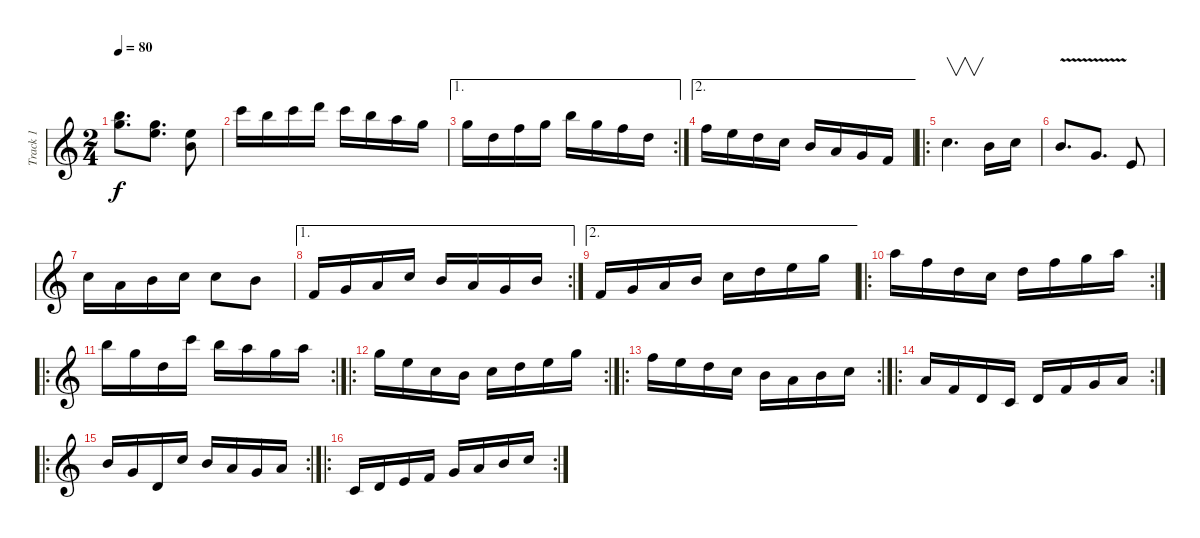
\track ("Track 1" "Track 1") {instrument overdrivenguitar}
\staff {score}
\tuning (E4 B3 G3 D3 A2 E2) {hide}
\ts (2 4)
\tempo 80
\clef g2
\ks c
(7.1 8.2).8{d dy f} (8.2 9.3).8{d} (5.2 4.3).8 |
8.1.16 7.1.16 8.1.16 10.1.16 8.1.16 7.1.16 10.2.16 8.2.16 |
\ae 1
\rc 2
8.2.16 7.3.16 6.2.16 8.2.16 7.1.16 8.2.16 6.2.16 7.3.16 |
\ae 2
6.2.16 5.2.16 7.3.16 5.3.16 4.3.16 7.4.16 5.4.16 3.4.16 |
\ro
5.3.4{v d} 4.3.16 5.3.16 |
4.3{v}.8{d} 5.4{v}.8{d} 7.5.8 |
5.3.16 7.4.16 4.3.16 5.3.16 5.3.8 4.3.8 |
\ae 1
\rc 2
3.4.16 5.4.16 2.3.16 5.3.16 4.3.16 2.3.16 5.4.16 4.3.16 |
\ae 2
3.4.16 5.4.16 2.3.16 4.3.16 5.3.16 3.2.16 5.2.16 3.1.16 |
\ro
\rc 2
5.1.16 6.2.16 7.3.16 5.3.16 7.3.16 6.2.16 8.2.16 5.1.16 |
\ro
\rc 2
7.1.16 8.2.16 7.3.16 8.1.16 7.1.16 10.2.16 8.2.16 10.2.16 |
\ro
\rc 2
3.1.16 5.2.16 5.3.16 4.3.16 5.3.16 7.3.16 5.2.16 3.1.16 |
\ro
\rc 2
1.1.16 0.1.16 3.2.16 1.2.16 0.2.16 2.3.16 0.2.16 1.2.16 |
\ro
\rc 2
2.3.16 3.4.16 5.5.16 3.5.16 5.5.16 3.4.16 5.4.16 2.3.16 |
\ro
\rc 2
4.3.16 5.4.16 5.5.16 5.3.16 4.3.16 7.4.16 5.4.16 7.4.16 |
\ro
\rc 2
3.5.16 5.5.16 2.4.16 3.4.16 5.4.16 2.3.16 4.3.16 5.3.16
